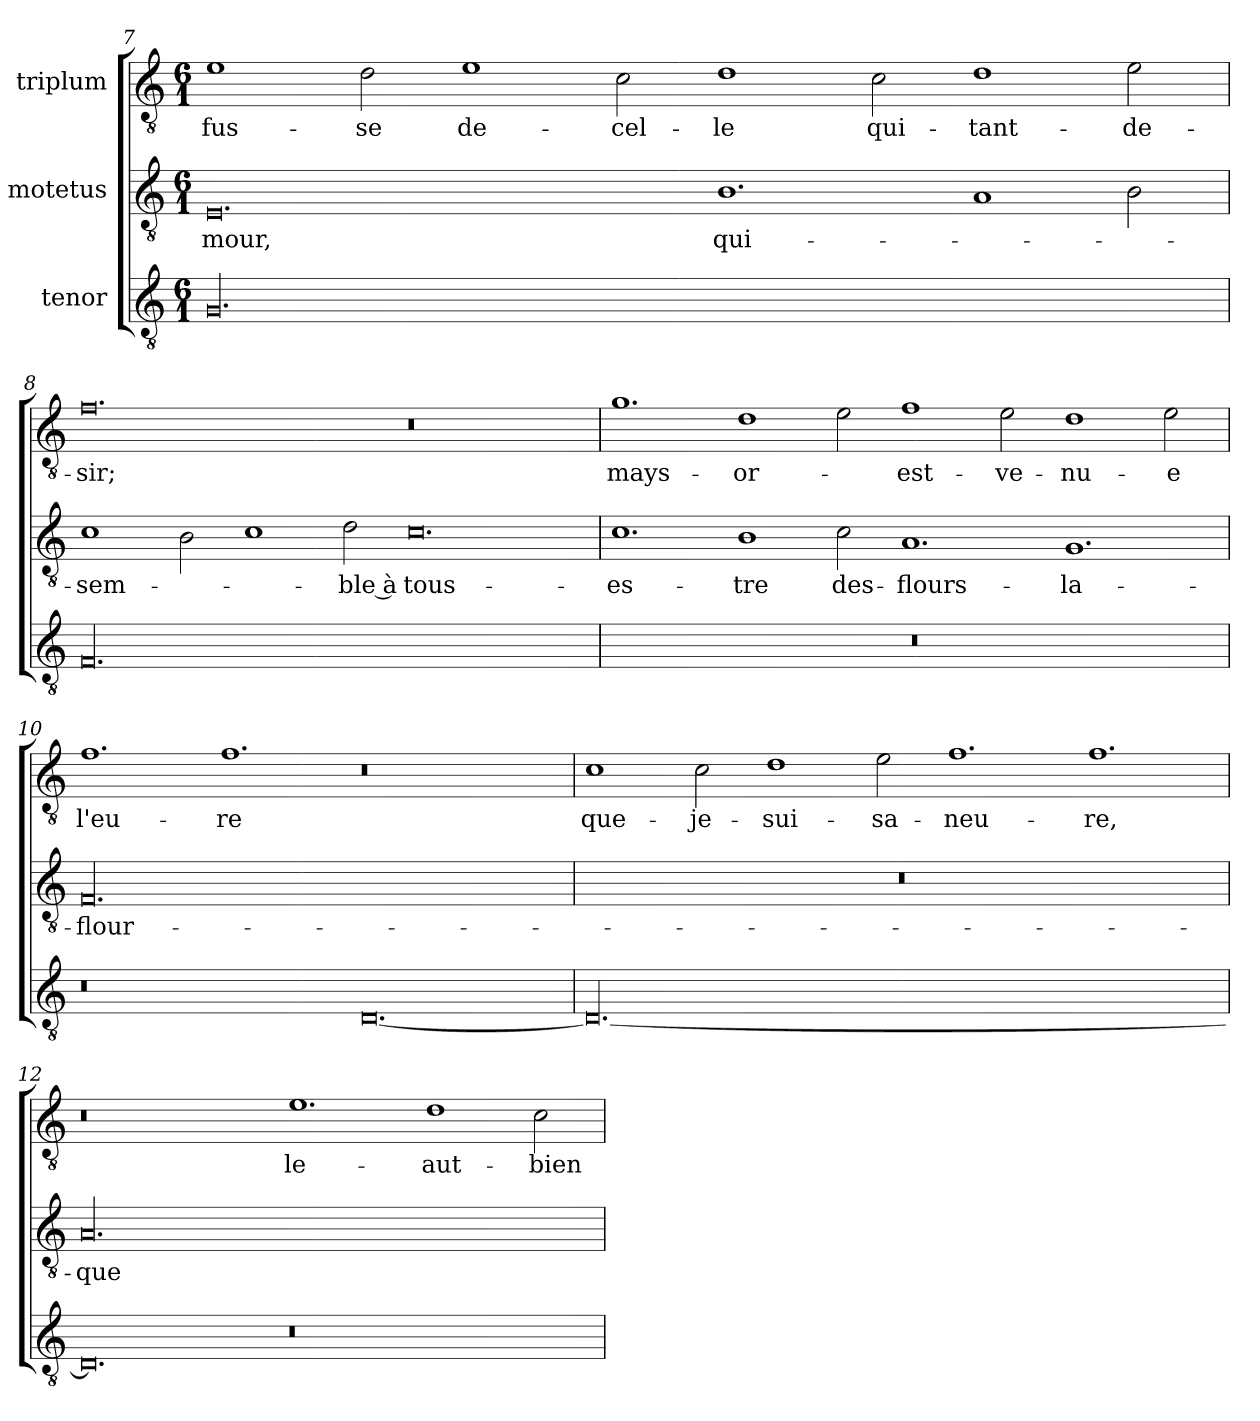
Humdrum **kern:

**kern	**kern	**text	**kern	**text
*part3	*part2	*part2	*part1	*part1
*staff3	*staff2	*staff2	*staff1	*staff1
*I"tenor	*I"motetus	*	*I"triplum	*
*clefGv2	*clefGv2	*	*clefGv2	*
*k[]	*k[]	*	*k[]	*
*C:	*C:	*	*C:	*
*M6/1	*M6/1	*	*M6/1	*
=7	=7	=7	=7	=7
00.G/	0.E/	-mour,	1e\	fus-
.	.	.	2d\	-se
.	.	.	1e\	de-
.	.	.	2c\	cel-
.	1.B\	qui-	1d\	-le
.	.	.	2c\	qui-
.	1A/	.	1d\	tant-
.	2B\	.	2e\	de-
=8	=8	=8	=8	=8
00.F/	1c\	sem-	0.f\	-sir;
.	2B\	.	.	.
.	1c\	.	.	.
.	2d\	-ble à	.	.
.	0.c\	tous-	0.r	.
=9	=9	=9	=9	=9
00.r	1.c\	es-	1.g\	mays-
.	1B\	-tre	1d\	or-
.	2c\	des-	2e\	.
.	1.A/	flours-	1f\	est-
.	.	.	2e\	ve-
.	1.G/	la-	1d\	-nu-
.	.	.	2e\	-e
!!LO:PB:g=z
=10	=10	=10	=10	=10
0.r	00.F/	flour-	1.f\	l'eu-
.	.	.	1.f\	-re
[0.D/	.	.	0.r	.
=11	=11	=11	=11	=11
00.D/_	00.r	.	1c\	que-
.	.	.	2c\	je-
.	.	.	1d\	sui-
.	.	.	2e\	sa-
.	.	.	1.f\	-neu-
.	.	.	1.f\	-re,
=12	=12	=12	=12	=12
0.D/]	00.A/	que-	0.r	.
0.r	.	.	1.e\	le-
.	.	.	1d\	aut-
.	.	.	2c\	bien-
=	=	=	=	=
*-	*-	*-	*-	*-
